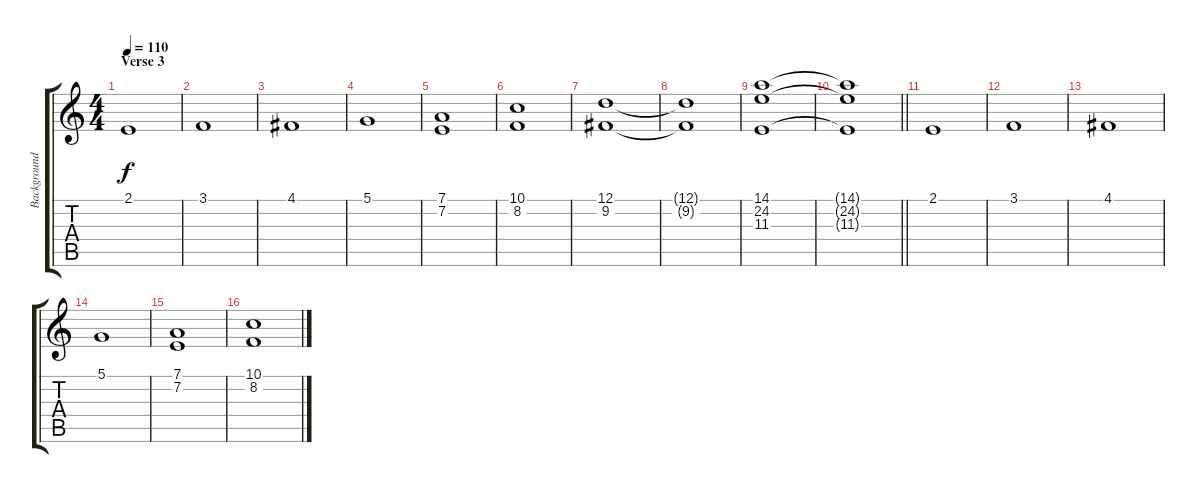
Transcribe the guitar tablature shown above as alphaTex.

\track ("Background" "Background") {instrument pad2warm}
\staff {score tabs}
\tuning (D4 A3 F3 C3 G2 D2) {hide}
\ts (4 4)
\section ("" "Verse 3")
\tempo 110
\clef g2
\ks c
2.1.1{dy f volume 11 instrument stringensemble1} |
3.1.1 |
4.1.1 |
5.1.1 |
(7.1 7.2).1 |
(10.1 8.2).1 |
(12.1 9.2).1 |
(12.1{t} 9.2{t}).1 |
(14.1 24.2 11.3).1 |
\barLineRight lightlight
(14.1{t} 24.2{t} 11.3{t}).1 |
2.1.1 |
3.1.1 |
4.1.1 |
5.1.1 |
(7.1 7.2).1 |
(10.1 8.2).1
